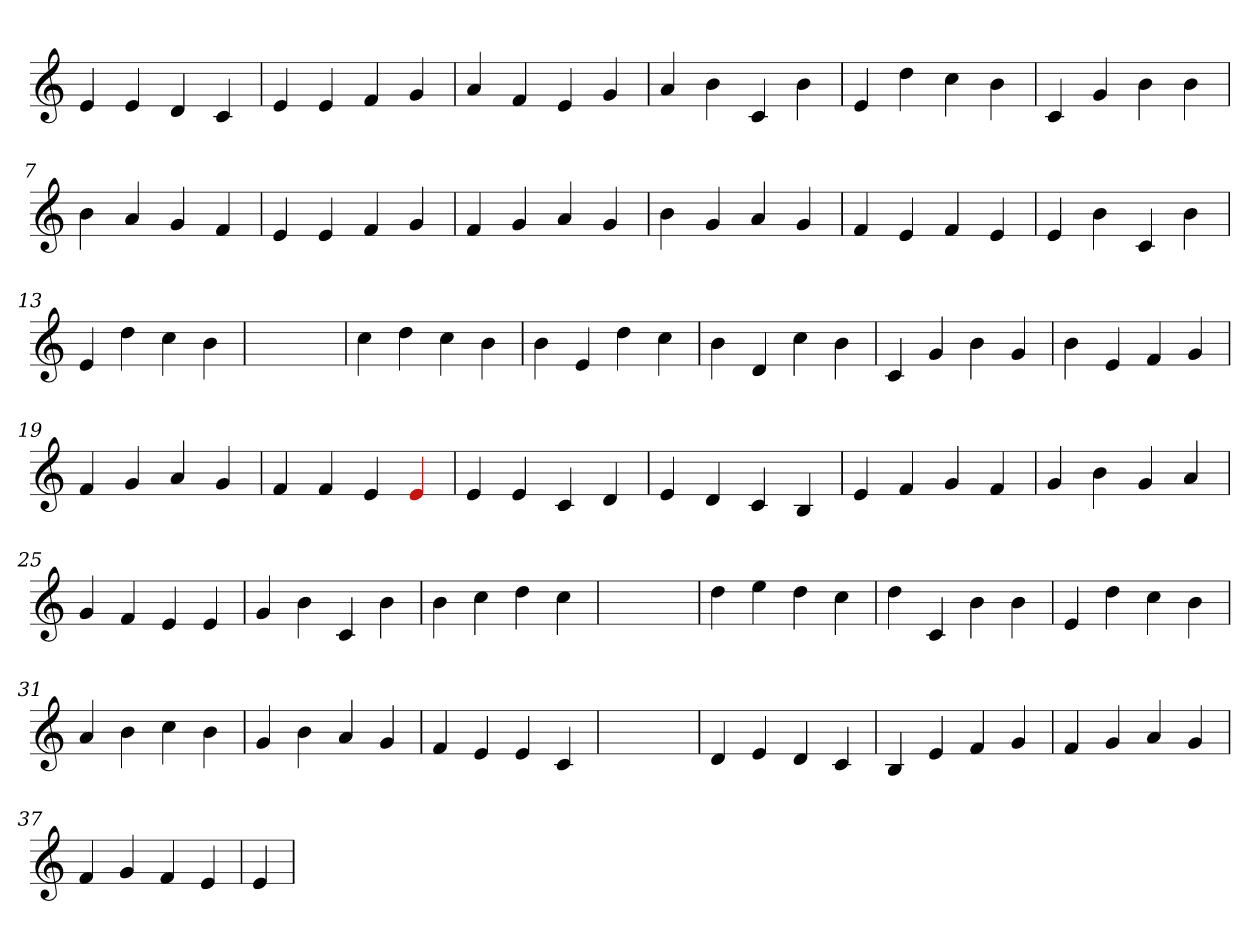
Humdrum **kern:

**kern
*part1
*staff1
*clefG2
=1
4e
4e
4d
4c
=2
4e
4e
4f
4g
=3
4a
4f
4e
4g
=4
4a
4b
4c
4b
=5
4e
4dd
4cc
4b
=6
4c
4g
4b
4b
=7
4b
4a
4g
4f
=8
4e
4e
4f
4g
=9
4f
4g
4a
4g
=10
4b
4g
4a
4g
=11
4f
4e
4f
4e
=12
4e
4b
4c
4b
=13
4e
4dd
4cc
4b
=14
1ryy
=14
4cc
4dd
4cc
4b
=15
4b
4e
4dd
4cc
=16
4b
4d
4cc
4b
=17
4c
4g
4b
4g
=18
4b
4e
4f
4g
=19
4f
4g
4a
4g
=20
4f
4f
4e
4Re
=21
4e
4e
4c
4d
=22
4e
4d
4c
4B
=23
4e
4f
4g
4f
=24
4g
4b
4g
4a
=25
4g
4f
4e
4e
=26
4g
4b
4c
4b
=27
4b
4cc
4dd
4cc
=28
1ryy
=28
4dd
4ee
4dd
4cc
=29
4dd
4c
4b
4b
=30
4e
4dd
4cc
4b
=31
4a
4b
4cc
4b
=32
4g
4b
4a
4g
=33
4f
4e
4e
4c
=34
1ryy
=34
4d
4e
4d
4c
=35
4B
4e
4f
4g
=36
4f
4g
4a
4g
=37
4f
4g
4f
4e
=38
4e
=
*-
